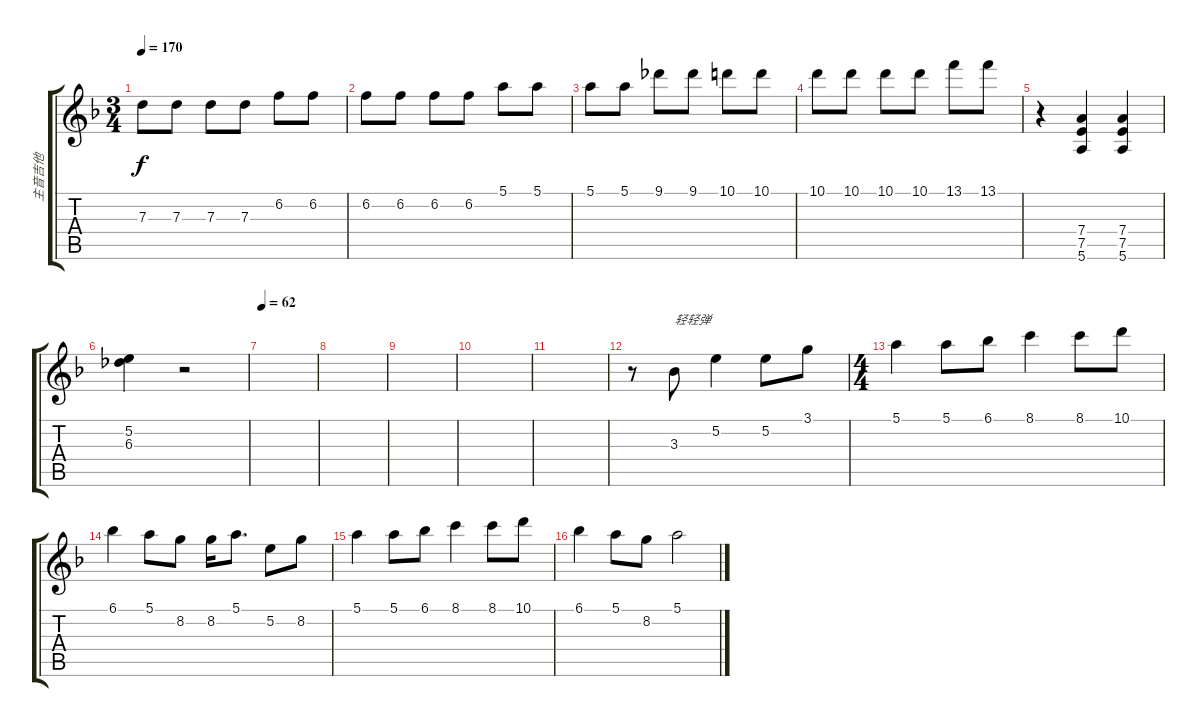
\track ("主音吉他" "主音吉他") {instrument electricguitarjazz}
\staff {score tabs}
\tuning (E4 B3 G3 D3 A2 E2) {hide}
\ts (3 4)
\tempo 170
\clef g2
\ks f
7.3.8{dy f} 7.3.8 7.3.8 7.3.8 6.2.8 6.2.8 |
6.2.8 6.2.8 6.2.8 6.2.8 5.1.8 5.1.8 |
5.1.8 5.1.8 9.1.8 9.1.8 10.1.8 10.1.8 |
10.1.8 10.1.8 10.1.8 10.1.8 13.1.8 13.1.8 |
r.4 (7.4 7.5 5.6).4 (7.4 7.5 5.6).4 |
(5.2 6.3).4 r.2 |
\tempo 62
|
|
|
|
|
r.8 3.3.8{txt "轻轻弹" volume 6} 5.2.4 5.2.8{volume 10} 3.1.8 |
\ts (4 4)
5.1.4 5.1.8 6.1.8 8.1.4 8.1.8 10.1.8 |
6.1.4 5.1.8 8.2.8 8.2.16 5.1.8{d} 5.2.8 8.2.8 |
5.1.4 5.1.8 6.1.8 8.1.4 8.1.8 10.1.8 |
6.1.4 5.1.8 8.2.8 5.1.2
